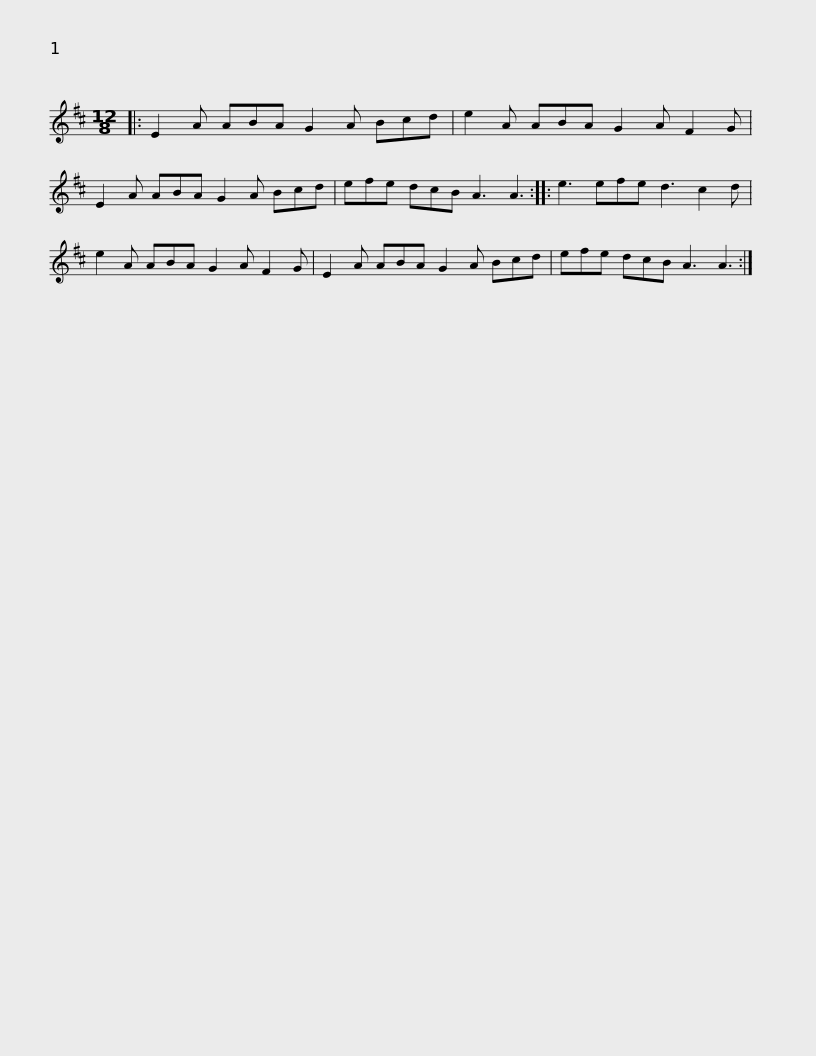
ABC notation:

X:1
L:1/8
M:12/8
I:linebreak $
K:D
V:1 treble
V:1
|: E2 A ABA G2 A Bcd | e2 A ABA G2 A F2 G | E2 A ABA G2 A Bcd |$ efe dcB A3 A3 :: e3 efe d3 c2 d | %5
 e2 A ABA G2 A F2 G | E2 A ABA G2 A Bcd |$ efe dcB A3 A3 :| %8
